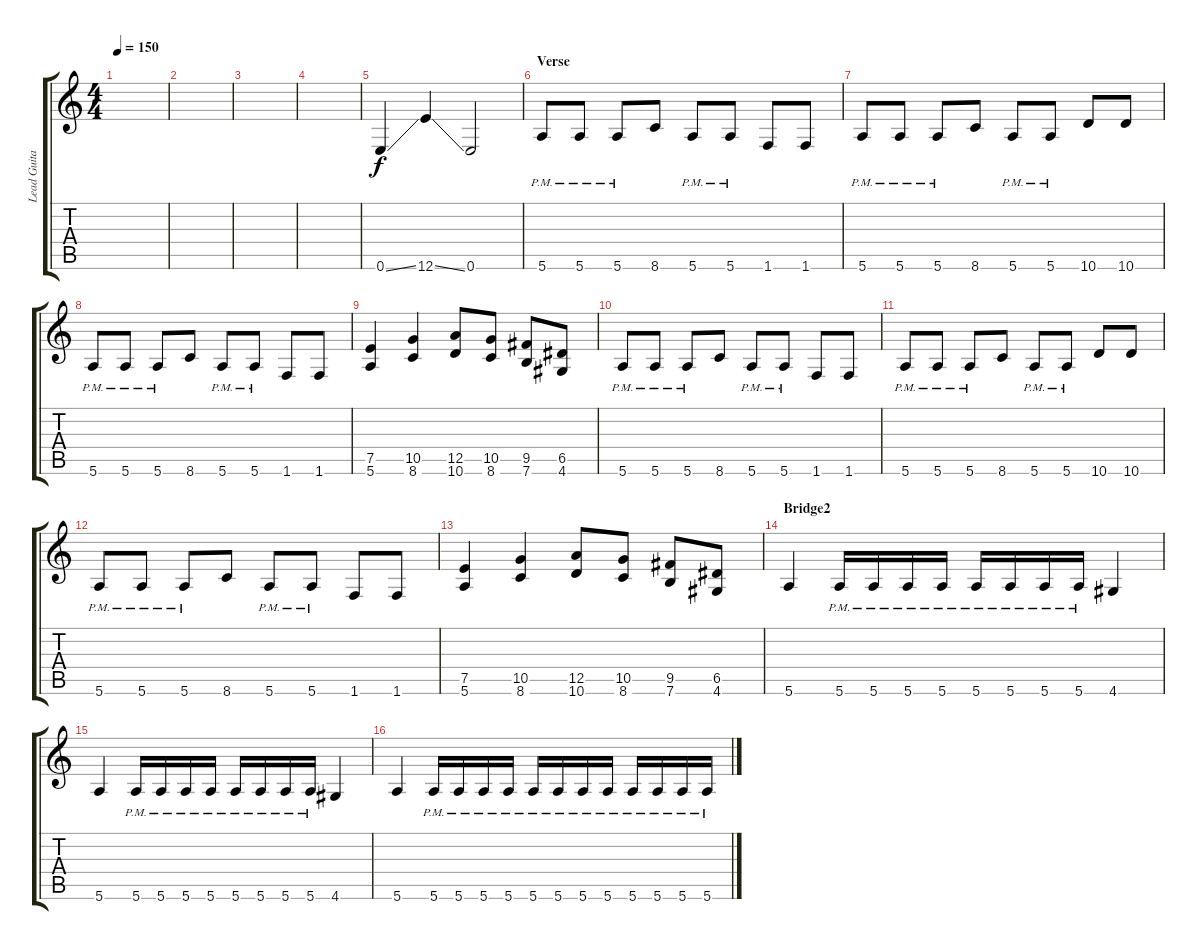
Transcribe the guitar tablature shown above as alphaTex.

\track ("Lead Guitar/ WOWA" "Lead Guita") {instrument overdrivenguitar}
\staff {score tabs}
\tuning (E4 B3 G3 D3 A2 E2) {hide}
\ts (4 4)
\tempo 150
\clef g2
\ks c
|
|
|
|
0.6{ss}.4 12.6{ss}.4 0.6.2 |
\section ("" "Verse")
5.6{pm}.8 5.6{pm}.8 5.6{pm}.8 8.6.8 5.6{pm}.8 5.6{pm}.8 1.6.8 1.6.8 |
5.6{pm}.8 5.6{pm}.8 5.6{pm}.8 8.6.8 5.6{pm}.8 5.6{pm}.8 10.6.8 10.6.8 |
5.6{pm}.8 5.6{pm}.8 5.6{pm}.8 8.6.8 5.6{pm}.8 5.6{pm}.8 1.6.8 1.6.8 |
(7.5 5.6).4 (10.5 8.6).4 (12.5 10.6).8 (10.5 8.6).8 (9.5 7.6).8 (6.5 4.6).8 |
5.6{pm}.8 5.6{pm}.8 5.6{pm}.8 8.6.8 5.6{pm}.8 5.6{pm}.8 1.6.8 1.6.8 |
5.6{pm}.8 5.6{pm}.8 5.6{pm}.8 8.6.8 5.6{pm}.8 5.6{pm}.8 10.6.8 10.6.8 |
5.6{pm}.8 5.6{pm}.8 5.6{pm}.8 8.6.8 5.6{pm}.8 5.6{pm}.8 1.6.8 1.6.8 |
(7.5 5.6).4 (10.5 8.6).4 (12.5 10.6).8 (10.5 8.6).8 (9.5 7.6).8 (6.5 4.6).8 |
\section ("" "Bridge2")
5.6.4 5.6{pm}.16 5.6{pm}.16 5.6{pm}.16 5.6{pm}.16 5.6{pm}.16 5.6{pm}.16 5.6{pm}.16 5.6{pm}.16 4.6.4 |
5.6.4 5.6{pm}.16 5.6{pm}.16 5.6{pm}.16 5.6{pm}.16 5.6{pm}.16 5.6{pm}.16 5.6{pm}.16 5.6{pm}.16 4.6.4 |
5.6.4 5.6{pm}.16 5.6{pm}.16 5.6{pm}.16 5.6{pm}.16 5.6{pm}.16 5.6{pm}.16 5.6{pm}.16 5.6{pm}.16 5.6{pm}.16 5.6{pm}.16 5.6{pm}.16 5.6{pm}.16
